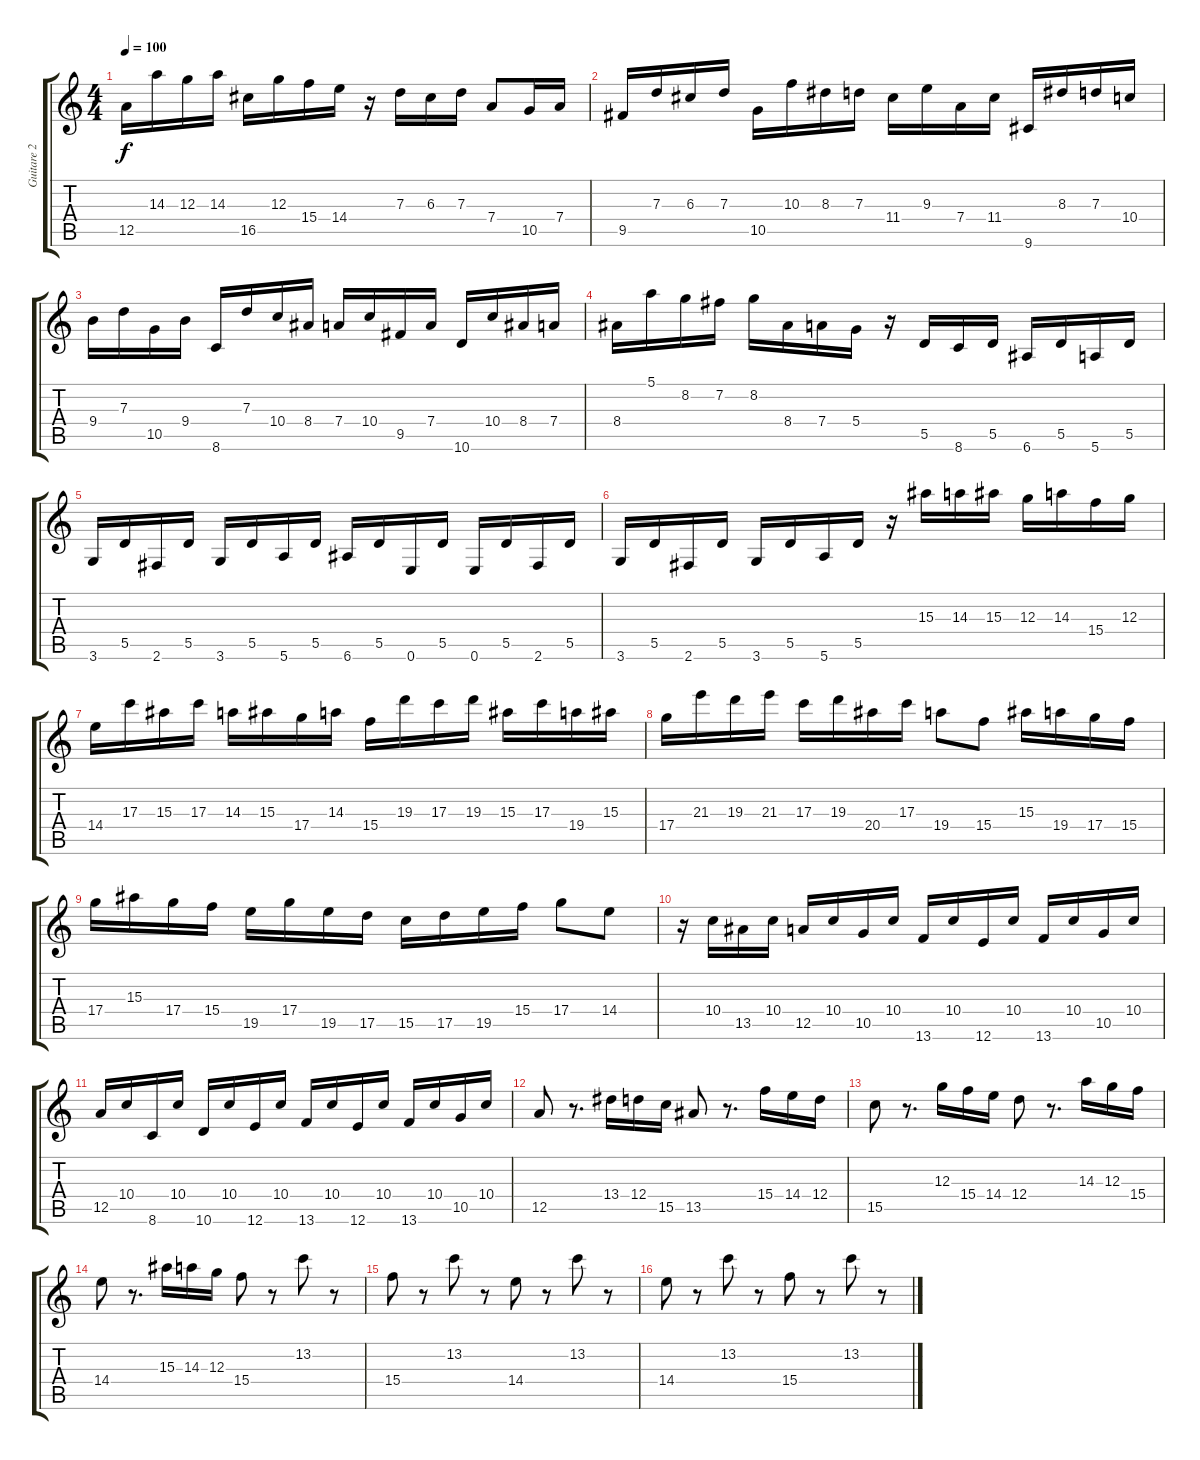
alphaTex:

\track ("Guitare 2" "Guitare 2") {instrument overdrivenguitar}
\staff {score tabs}
\tuning (E4 B3 G3 D3 A2 E2) {hide}
\ts (4 4)
\tempo 100
\clef g2
\ks c
12.5.16{dy f} 14.3.16 12.3.16 14.3.16 16.5.16 12.3.16 15.4.16 14.4.16 r.16 7.3.16 6.3.16 7.3.16 7.4.8 10.5.16 7.4.16 |
9.5.16 7.3.16 6.3.16 7.3.16 10.5.16 10.3.16 8.3.16 7.3.16 11.4.16 9.3.16 7.4.16 11.4.16 9.6.16 8.3.16 7.3.16 10.4.16 |
9.4.16 7.3.16 10.5.16 9.4.16 8.6.16 7.3.16 10.4.16 8.4.16 7.4.16 10.4.16 9.5.16 7.4.16 10.6.16 10.4.16 8.4.16 7.4.16 |
8.4.16 5.1.16 8.2.16 7.2.16 8.2.16 8.4.16 7.4.16 5.4.16 r.16 5.5.16 8.6.16 5.5.16 6.6.16 5.5.16 5.6.16 5.5.16 |
3.6.16 5.5.16 2.6.16 5.5.16 3.6.16 5.5.16 5.6.16 5.5.16 6.6.16 5.5.16 0.6.16 5.5.16 0.6.16 5.5.16 2.6.16 5.5.16 |
3.6.16 5.5.16 2.6.16 5.5.16 3.6.16 5.5.16 5.6.16 5.5.16 r.16 15.3.16 14.3.16 15.3.16 12.3.16 14.3.16 15.4.16 12.3.16 |
14.4.16 17.3.16 15.3.16 17.3.16 14.3.16 15.3.16 17.4.16 14.3.16 15.4.16 19.3.16 17.3.16 19.3.16 15.3.16 17.3.16 19.4.16 15.3.16 |
17.4.16 21.3.16 19.3.16 21.3.16 17.3.16 19.3.16 20.4.16 17.3.16 19.4.8 15.4.8 15.3.16 19.4.16 17.4.16 15.4.16 |
17.4.16 15.3.16 17.4.16 15.4.16 19.5.16 17.4.16 19.5.16 17.5.16 15.5.16 17.5.16 19.5.16 15.4.16 17.4.8 14.4.8 |
r.16 10.4.16 13.5.16 10.4.16 12.5.16 10.4.16 10.5.16 10.4.16 13.6.16 10.4.16 12.6.16 10.4.16 13.6.16 10.4.16 10.5.16 10.4.16 |
12.5.16 10.4.16 8.6.16 10.4.16 10.6.16 10.4.16 12.6.16 10.4.16 13.6.16 10.4.16 12.6.16 10.4.16 13.6.16 10.4.16 10.5.16 10.4.16 |
12.5.8 r.8{d} 13.4.16 12.4.16 15.5.16 13.5.8 r.8{d} 15.4.16 14.4.16 12.4.16 |
15.5.8 r.8{d} 12.3.16 15.4.16 14.4.16 12.4.8 r.8{d} 14.3.16 12.3.16 15.4.16 |
14.4.8 r.8{d} 15.3.16 14.3.16 12.3.16 15.4.8 r.8 13.2.8 r.8 |
15.4.8 r.8 13.2.8 r.8 14.4.8 r.8 13.2.8 r.8 |
14.4.8 r.8 13.2.8 r.8 15.4.8 r.8 13.2.8 r.8
